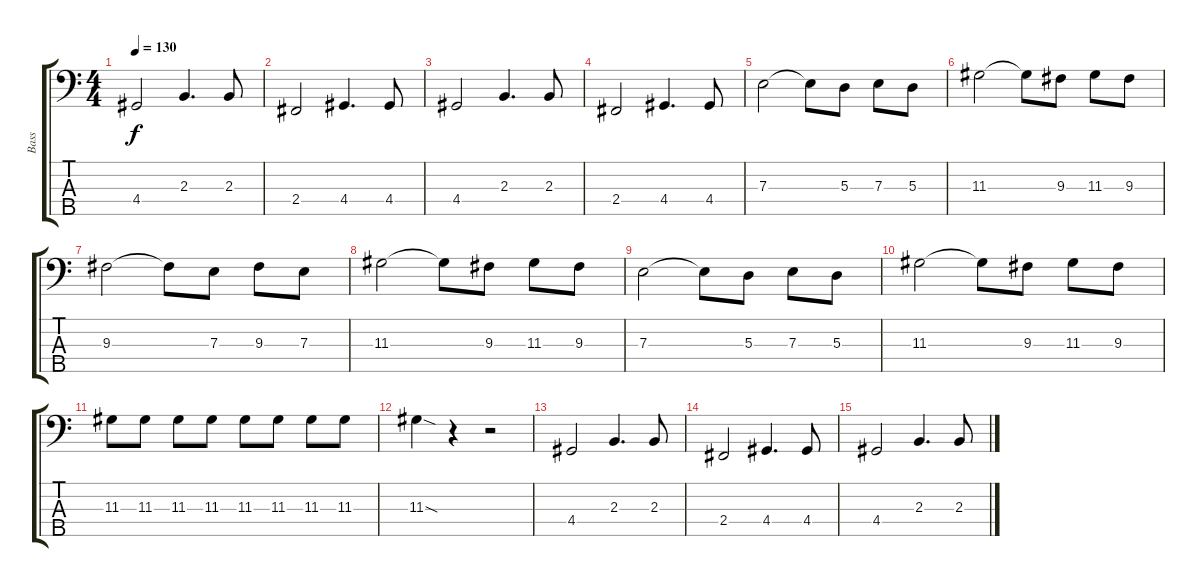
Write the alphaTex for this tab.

\track ("Bass" "Bass") {instrument electricbassfinger}
\staff {score tabs}
\tuning (G2 D2 A1 E1 B0) {hide}
\ts (4 4)
\tempo 130
\clef f4
\ks c
4.4.2{dy f} 2.3.4{d} 2.3.8 |
2.4.2 4.4.4{d} 4.4.8 |
4.4.2 2.3.4{d} 2.3.8 |
2.4.2 4.4.4{d} 4.4.8 |
7.3.2 7.3{t}.8 5.3.8 7.3.8 5.3.8 |
11.3.2 11.3{t}.8 9.3.8 11.3.8 9.3.8 |
9.3.2 9.3{t}.8 7.3.8 9.3.8 7.3.8 |
11.3.2 11.3{t}.8 9.3.8 11.3.8 9.3.8 |
7.3.2 7.3{t}.8 5.3.8 7.3.8 5.3.8 |
11.3.2 11.3{t}.8 9.3.8 11.3.8 9.3.8 |
11.3.8 11.3.8 11.3.8 11.3.8 11.3.8 11.3.8 11.3.8 11.3.8 |
11.3{sod}.4 r.4 r.2 |
4.4.2 2.3.4{d} 2.3.8 |
2.4.2 4.4.4{d} 4.4.8 |
4.4.2 2.3.4{d} 2.3.8
